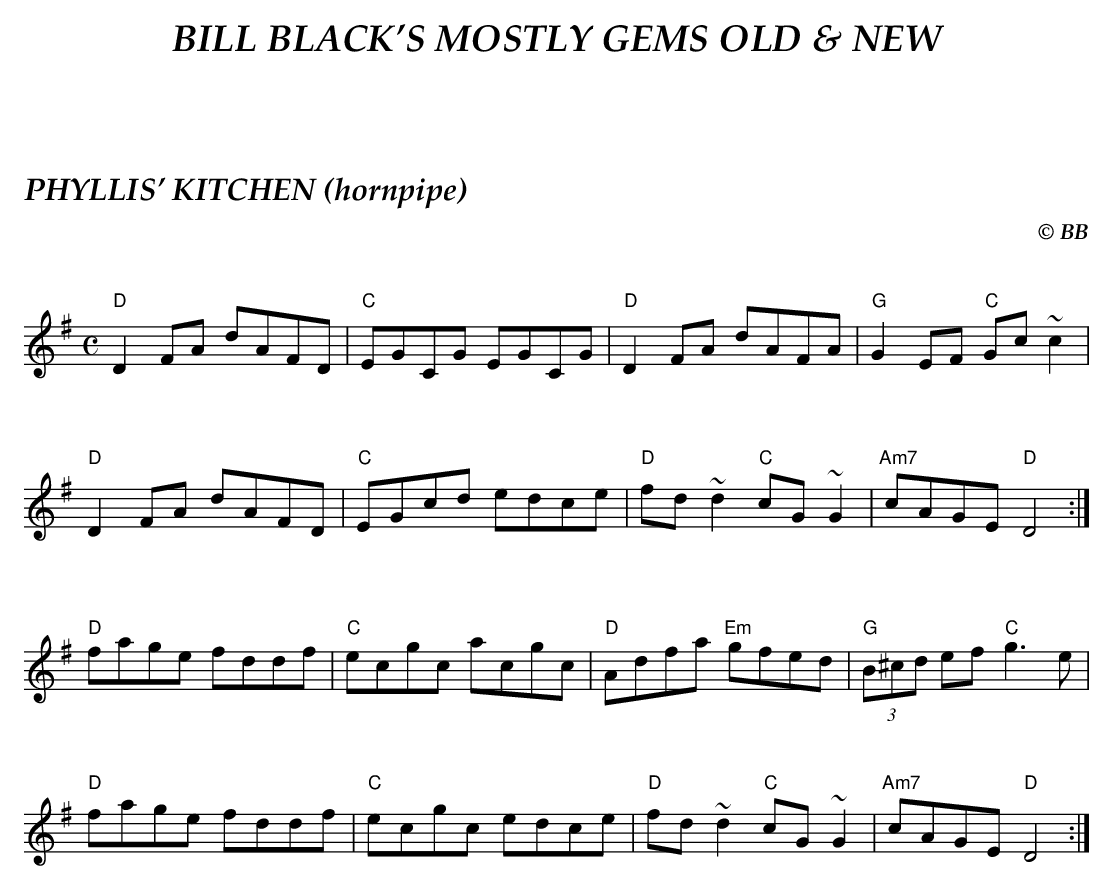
X:1
T:PHYLLIS' KITCHEN (hornpipe)
C:© BB
Q:1/4=150
M:C
L:1/8
K:G
"D"D2FA dAFD|"C"EGCG EGCG|"D"D2 FA dAFA|"G"G2 EF "C"Gc~c2|
"D"D2FA dAFD|"C"EGcd edce|"D"fd~d2 "C"cG~G2|"Am7"cAGE "D"D4 :|
"D"fage fddf|"C"ecgc acgc|"D"Adfa "Em"gfed|"G"(3B^cd ef "C"g3 e|
"D"fage fddf|"C"ecgc edce|"D"fd~d2 "C"cG~G2|"Am7"cAGE "D"D4 :|
